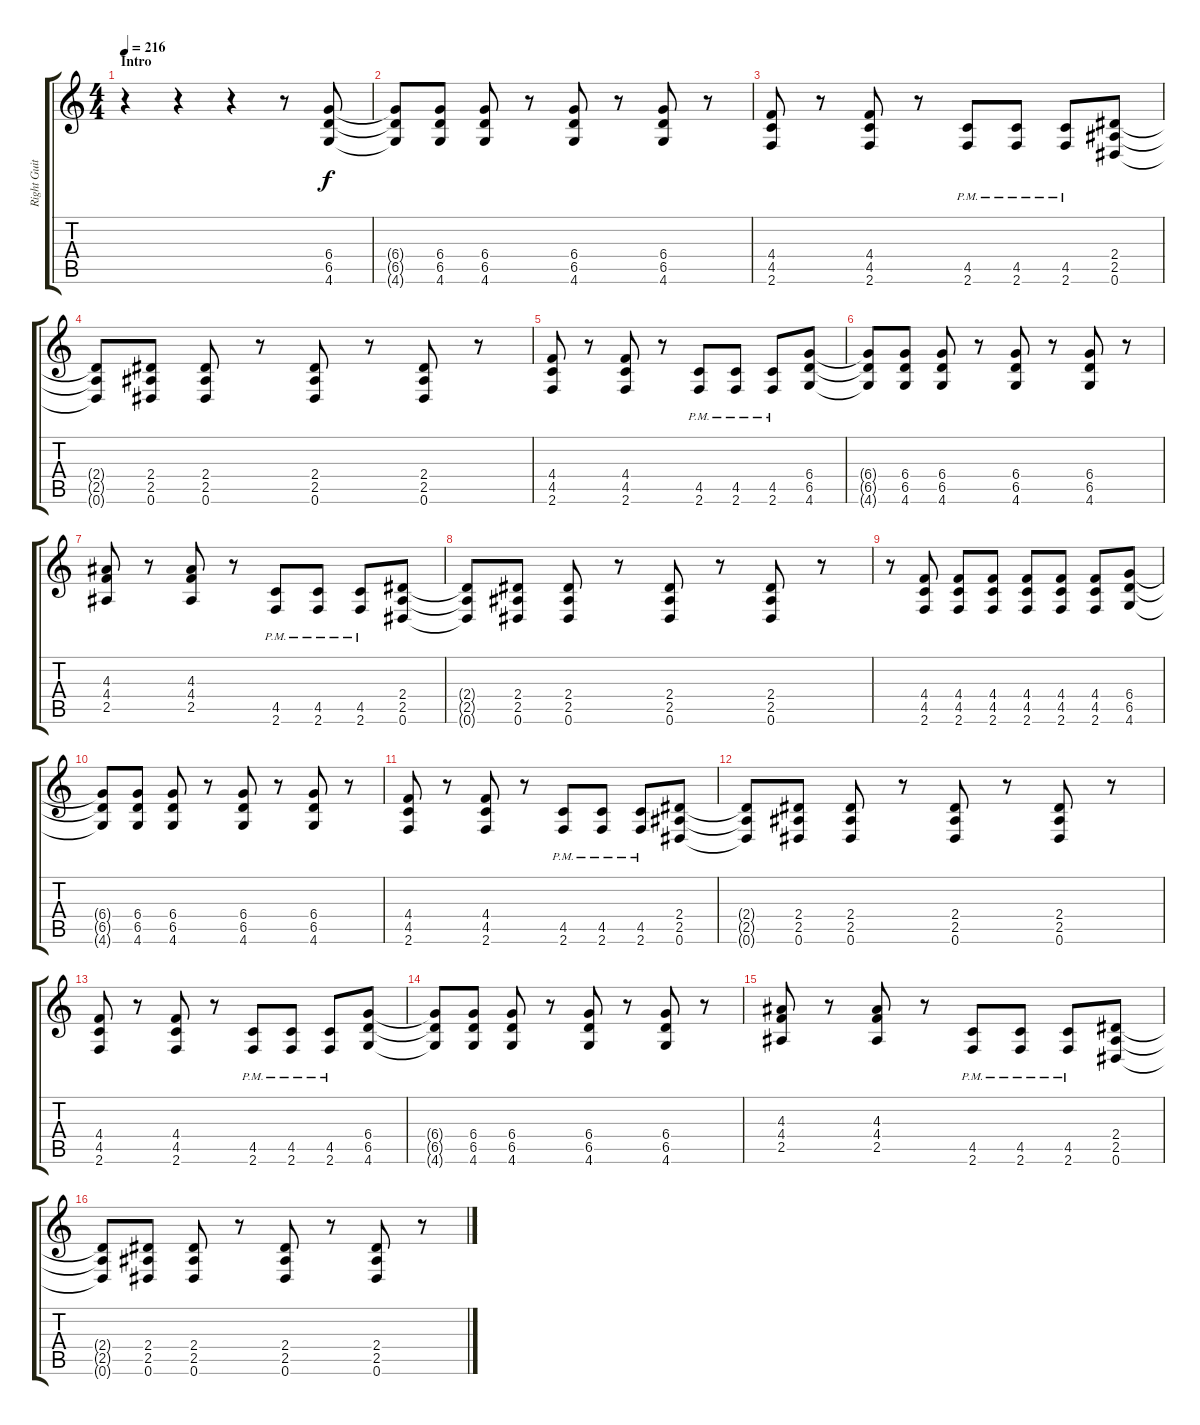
\track ("Right Guitar" "Right Guit") {instrument distortionguitar}
\staff {score tabs}
\tuning (Eb4 Bb3 Gb3 Db3 Ab2 Eb2) {hide}
\ts (4 4)
\section ("" "Intro")
\tempo 216
\clef g2
\ks c
r.4{dy f instrument distortionguitar} r.4 r.4 r.8 (6.4 6.5 4.6).8 |
(6.4{t} 6.5{t} 4.6{t}).8 (6.4 6.5 4.6).8 (6.4 6.5 4.6).8 r.8 (6.4 6.5 4.6).8 r.8 (6.4 6.5 4.6).8 r.8 |
(4.4 4.5 2.6).8 r.8 (4.4 4.5 2.6).8 r.8 (4.5{pm} 2.6{pm}).8 (4.5{pm} 2.6{pm}).8 (4.5{pm} 2.6{pm}).8 (2.4 2.5 0.6).8 |
(2.4{t} 2.5{t} 0.6{t}).8 (2.4 2.5 0.6).8 (2.4 2.5 0.6).8 r.8 (2.4 2.5 0.6).8 r.8 (2.4 2.5 0.6).8 r.8 |
(4.4 4.5 2.6).8 r.8 (4.4 4.5 2.6).8 r.8 (4.5{pm} 2.6{pm}).8 (4.5{pm} 2.6{pm}).8 (4.5{pm} 2.6{pm}).8 (6.4 6.5 4.6).8 |
(6.4{t} 6.5{t} 4.6{t}).8 (6.4 6.5 4.6).8 (6.4 6.5 4.6).8 r.8 (6.4 6.5 4.6).8 r.8 (6.4 6.5 4.6).8 r.8 |
(4.3 4.4 2.5).8 r.8 (4.3 4.4 2.5).8 r.8 (4.5{pm} 2.6{pm}).8 (4.5{pm} 2.6{pm}).8 (4.5{pm} 2.6{pm}).8 (2.4 2.5 0.6).8 |
(2.4{t} 2.5{t} 0.6{t}).8 (2.4 2.5 0.6).8 (2.4 2.5 0.6).8 r.8 (2.4 2.5 0.6).8 r.8 (2.4 2.5 0.6).8 r.8 |
r.8 (4.4 4.5 2.6).8 (4.4 4.5 2.6).8 (4.4 4.5 2.6).8 (4.4 4.5 2.6).8 (4.4 4.5 2.6).8 (4.4 4.5 2.6).8 (6.4 6.5 4.6).8 |
(6.4{t} 6.5{t} 4.6{t}).8 (6.4 6.5 4.6).8 (6.4 6.5 4.6).8 r.8 (6.4 6.5 4.6).8 r.8 (6.4 6.5 4.6).8 r.8 |
(4.4 4.5 2.6).8 r.8 (4.4 4.5 2.6).8 r.8 (4.5{pm} 2.6{pm}).8 (4.5{pm} 2.6{pm}).8 (4.5{pm} 2.6{pm}).8 (2.4 2.5 0.6).8 |
(2.4{t} 2.5{t} 0.6{t}).8 (2.4 2.5 0.6).8 (2.4 2.5 0.6).8 r.8 (2.4 2.5 0.6).8 r.8 (2.4 2.5 0.6).8 r.8 |
(4.4 4.5 2.6).8 r.8 (4.4 4.5 2.6).8 r.8 (4.5{pm} 2.6{pm}).8 (4.5{pm} 2.6{pm}).8 (4.5{pm} 2.6{pm}).8 (6.4 6.5 4.6).8 |
(6.4{t} 6.5{t} 4.6{t}).8 (6.4 6.5 4.6).8 (6.4 6.5 4.6).8 r.8 (6.4 6.5 4.6).8 r.8 (6.4 6.5 4.6).8 r.8 |
(4.3 4.4 2.5).8 r.8 (4.3 4.4 2.5).8 r.8 (4.5{pm} 2.6{pm}).8 (4.5{pm} 2.6{pm}).8 (4.5{pm} 2.6{pm}).8 (2.4 2.5 0.6).8 |
(2.4{t} 2.5{t} 0.6{t}).8 (2.4 2.5 0.6).8 (2.4 2.5 0.6).8 r.8 (2.4 2.5 0.6).8 r.8 (2.4 2.5 0.6).8 r.8
